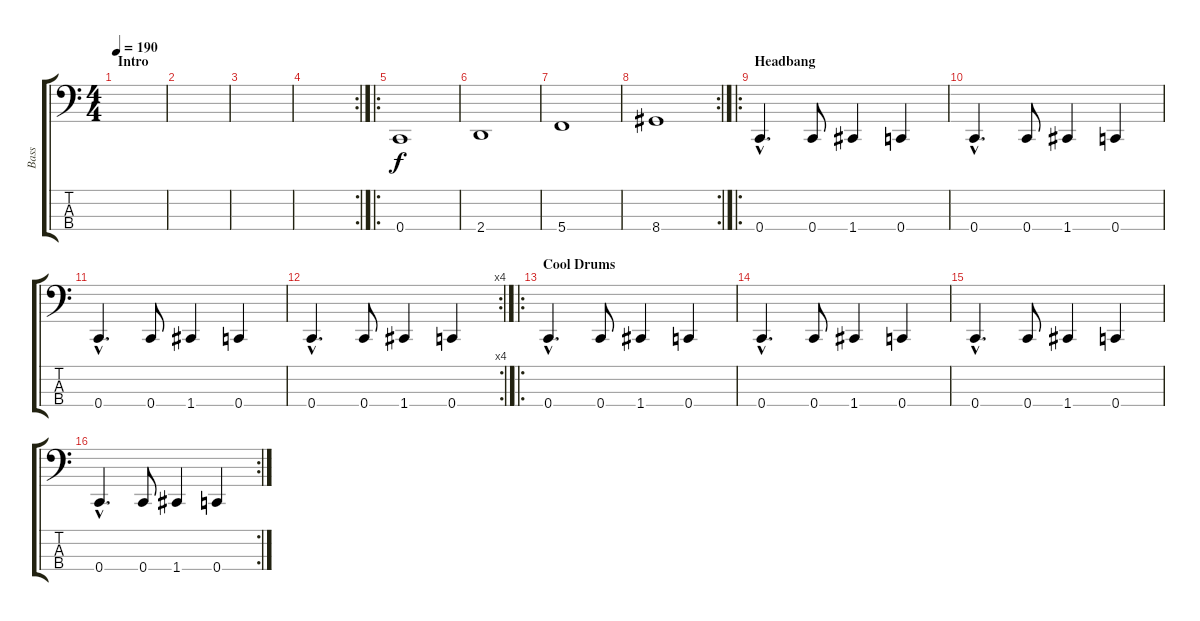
\track ("Bass" "Bass") {instrument electricbasspick}
\staff {score tabs}
\tuning (F2 C2 G1 C1) {hide}
\ts (4 4)
\section ("" "Intro")
\tempo 190
\clef f4
\ks c
|
|
|
\rc 2
|
\ro
0.4.1 |
2.4.1 |
5.4.1 |
\rc 2
8.4.1 |
\ro
\section ("" "Headbang")
0.4{hac}.4{d} 0.4.8 1.4.4 0.4.4 |
0.4{hac}.4{d} 0.4.8 1.4.4 0.4.4 |
0.4{hac}.4{d} 0.4.8 1.4.4 0.4.4 |
\rc 4
0.4{hac}.4{d} 0.4.8 1.4.4 0.4.4 |
\ro
\section ("" "Cool Drums")
0.4{hac}.4{d} 0.4.8 1.4.4 0.4.4 |
0.4{hac}.4{d} 0.4.8 1.4.4 0.4.4 |
0.4{hac}.4{d} 0.4.8 1.4.4 0.4.4 |
\rc 2
0.4{hac}.4{d} 0.4.8 1.4.4 0.4.4
